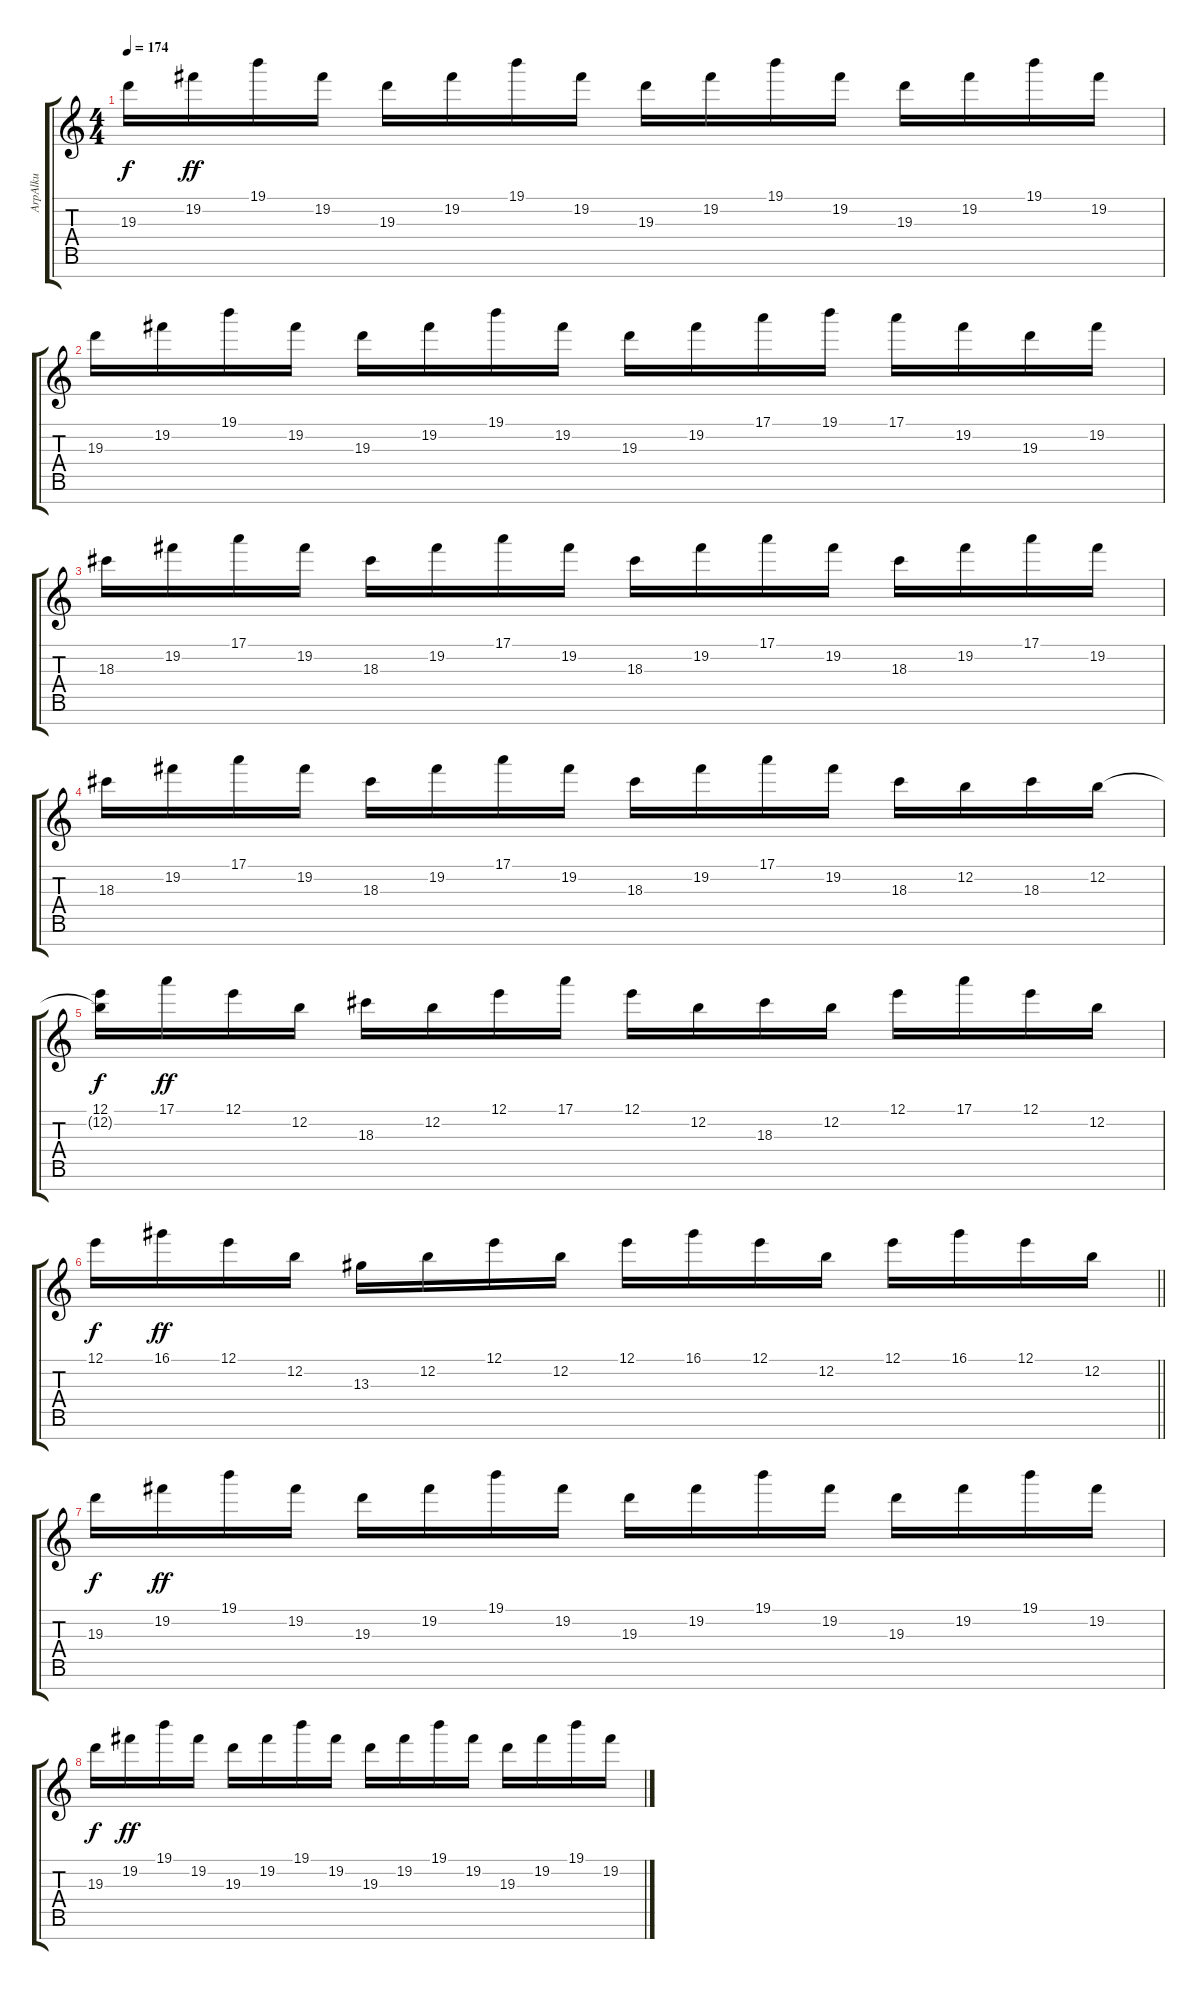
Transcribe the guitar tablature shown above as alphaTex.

\track ("ArpAlku" "ArpAlku") {instrument synthbass1}
\staff {score tabs}
\tuning (E4 B3 G3 D3 A2 E2 B1) {hide}
\ts (4 4)
\tempo 174
\clef g2
\ks c
19.3.16{dy f} 19.2.16{dy ff} 19.1.16 19.2.16 19.3.16 19.2.16 19.1.16 19.2.16 19.3.16 19.2.16 19.1.16 19.2.16 19.3.16 19.2.16 19.1.16 19.2.16 |
19.3.16 19.2.16 19.1.16 19.2.16 19.3.16 19.2.16 19.1.16 19.2.16 19.3.16 19.2.16 17.1.16 19.1.16 17.1.16 19.2.16 19.3.16 19.2.16 |
18.3.16 19.2.16 17.1.16 19.2.16 18.3.16 19.2.16 17.1.16 19.2.16 18.3.16 19.2.16 17.1.16 19.2.16 18.3.16 19.2.16 17.1.16 19.2.16 |
18.3.16 19.2.16 17.1.16 19.2.16 18.3.16 19.2.16 17.1.16 19.2.16 18.3.16 19.2.16 17.1.16 19.2.16 18.3.16 12.2.16 18.3.16 12.2.16 |
(12.1 12.2{t}).16{dy f} 17.1.16{dy ff} 12.1.16 12.2.16 18.3.16 12.2.16 12.1.16 17.1.16 12.1.16 12.2.16 18.3.16 12.2.16 12.1.16 17.1.16 12.1.16 12.2.16 |
\barLineRight lightlight
12.1.16{dy f} 16.1.16{dy ff} 12.1.16 12.2.16 13.3.16 12.2.16 12.1.16 12.2.16 12.1.16 16.1.16 12.1.16 12.2.16 12.1.16 16.1.16 12.1.16 12.2.16 |
19.3.16{dy f} 19.2.16{dy ff} 19.1.16 19.2.16 19.3.16 19.2.16 19.1.16 19.2.16 19.3.16 19.2.16 19.1.16 19.2.16 19.3.16 19.2.16 19.1.16 19.2.16 |
19.3.16{dy f} 19.2.16{dy ff} 19.1.16 19.2.16 19.3.16 19.2.16 19.1.16 19.2.16 19.3.16 19.2.16 19.1.16 19.2.16 19.3.16 19.2.16 19.1.16 19.2.16
